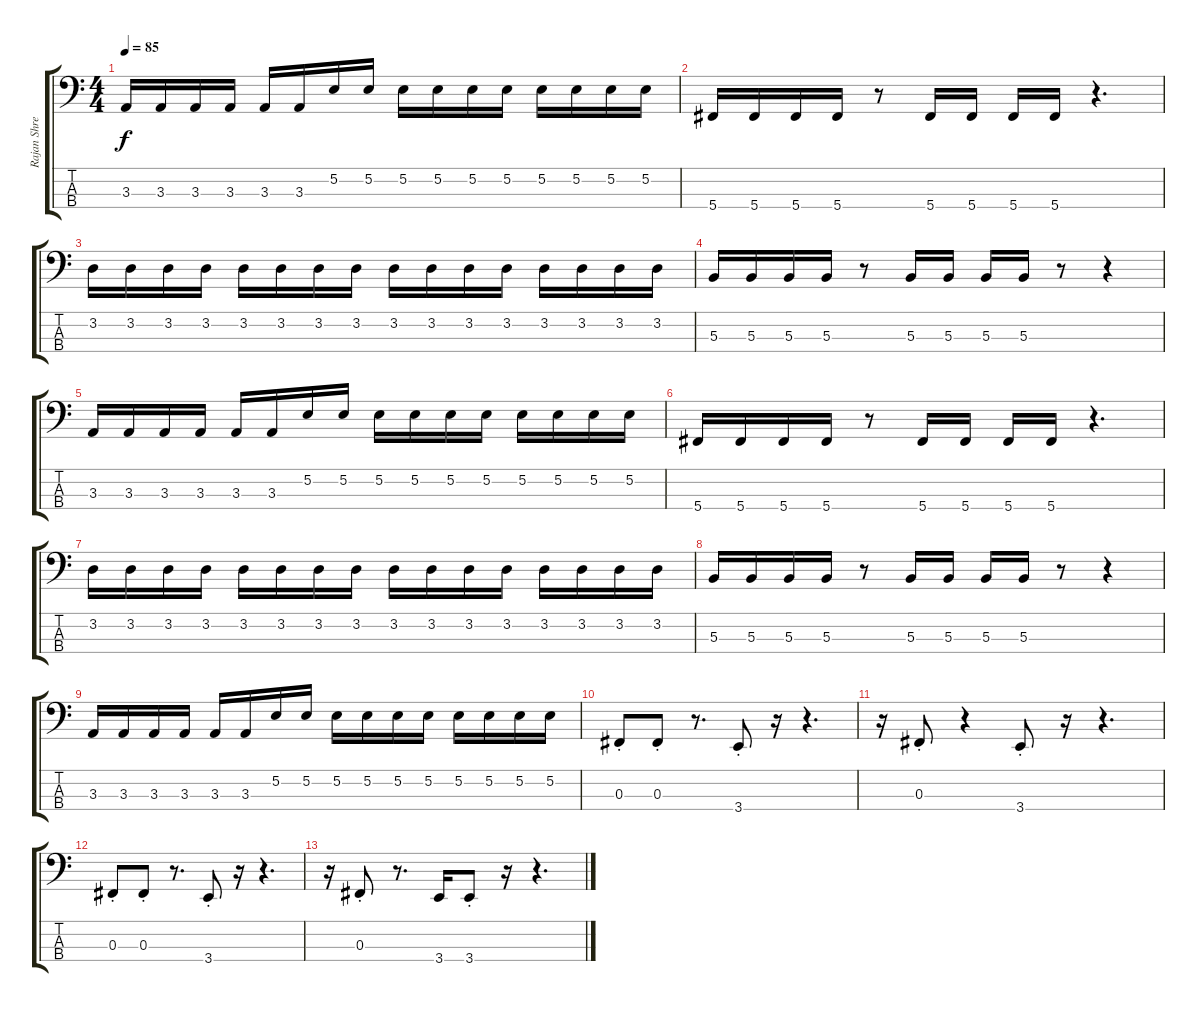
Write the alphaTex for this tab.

\track ("Rajan Shrestha - Bass" "Rajan Shre") {instrument electricbassfinger}
\staff {score tabs}
\tuning (E2 B1 Gb1 Db1) {hide}
\ts (4 4)
\tempo 85
\clef f4
\ks c
3.3.16{dy f} 3.3.16 3.3.16 3.3.16 3.3.16 3.3.16 5.2.16 5.2.16 5.2.16 5.2.16 5.2.16 5.2.16 5.2.16 5.2.16 5.2.16 5.2.16 |
5.4.16 5.4.16 5.4.16 5.4.16 r.8 5.4.16 5.4.16 5.4.16 5.4.16 r.4{d} |
3.2.16 3.2.16 3.2.16 3.2.16 3.2.16 3.2.16 3.2.16 3.2.16 3.2.16 3.2.16 3.2.16 3.2.16 3.2.16 3.2.16 3.2.16 3.2.16 |
5.3.16 5.3.16 5.3.16 5.3.16 r.8 5.3.16 5.3.16 5.3.16 5.3.16 r.8 r.4 |
3.3.16 3.3.16 3.3.16 3.3.16 3.3.16 3.3.16 5.2.16 5.2.16 5.2.16 5.2.16 5.2.16 5.2.16 5.2.16 5.2.16 5.2.16 5.2.16 |
5.4.16 5.4.16 5.4.16 5.4.16 r.8 5.4.16 5.4.16 5.4.16 5.4.16 r.4{d} |
3.2.16 3.2.16 3.2.16 3.2.16 3.2.16 3.2.16 3.2.16 3.2.16 3.2.16 3.2.16 3.2.16 3.2.16 3.2.16 3.2.16 3.2.16 3.2.16 |
5.3.16 5.3.16 5.3.16 5.3.16 r.8 5.3.16 5.3.16 5.3.16 5.3.16 r.8 r.4 |
3.3.16 3.3.16 3.3.16 3.3.16 3.3.16 3.3.16 5.2.16 5.2.16 5.2.16 5.2.16 5.2.16 5.2.16 5.2.16 5.2.16 5.2.16 5.2.16 |
0.3{st}.8 0.3{st}.8 r.8{d} 3.4{st}.8 r.16 r.4{d} |
r.16 0.3{st}.8 r.4 3.4{st}.8 r.16 r.4{d} |
0.3{st}.8 0.3{st}.8 r.8{d} 3.4{st}.8 r.16 r.4{d} |
r.16 0.3{st}.8 r.8{d} 3.4.16 3.4{st}.8 r.16 r.4{d}
